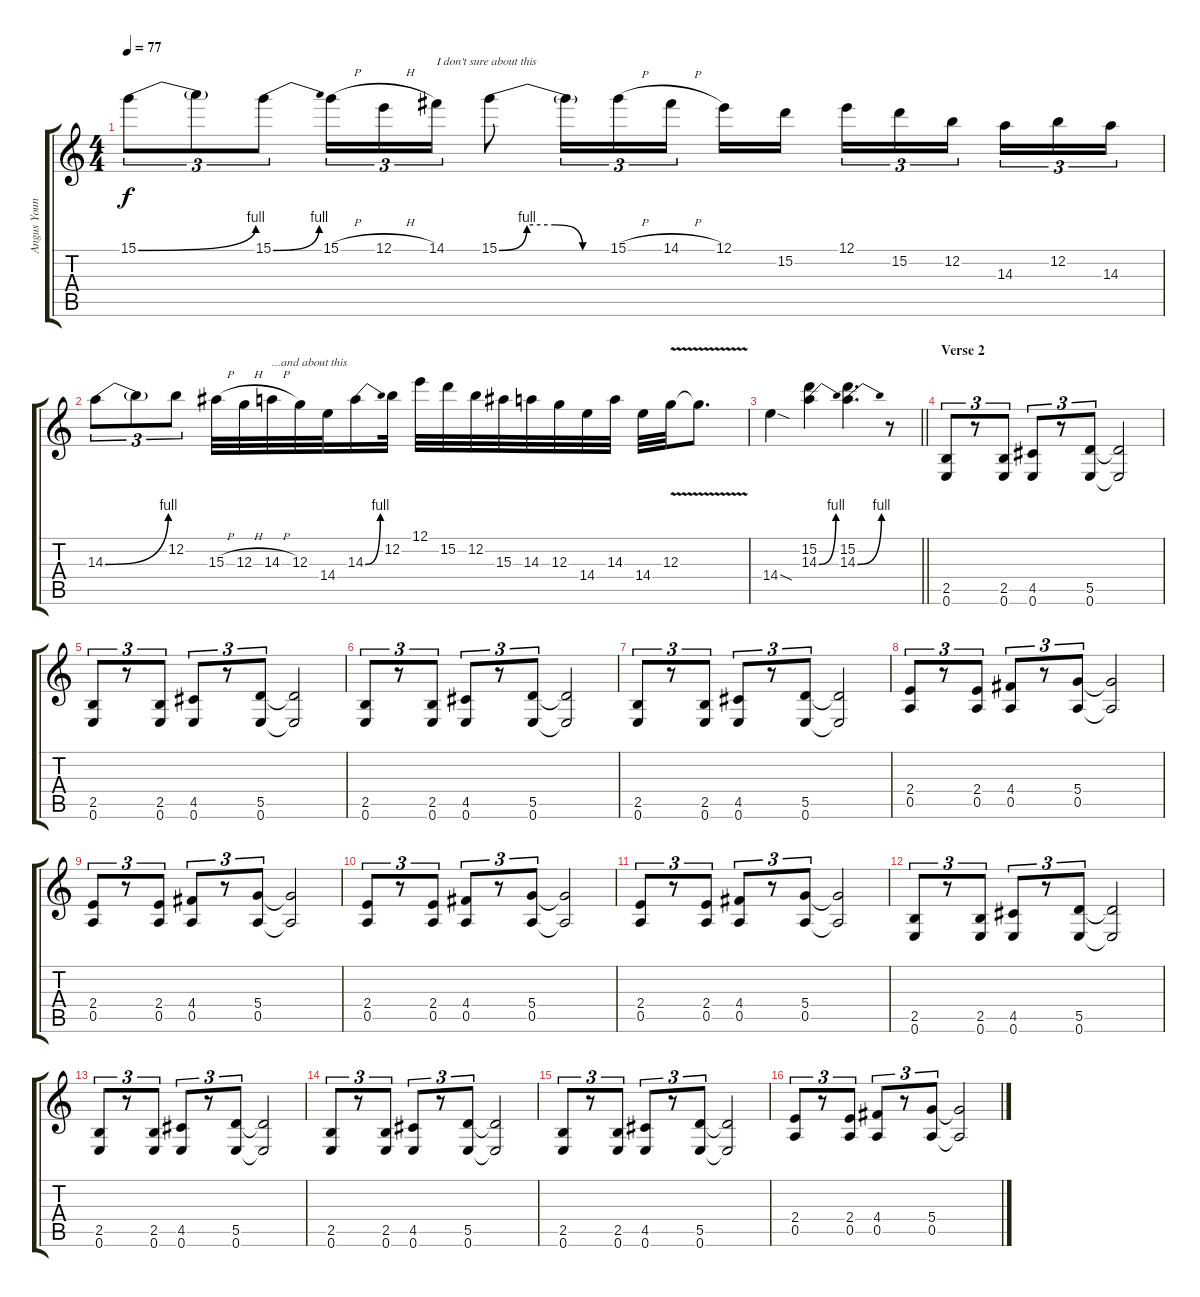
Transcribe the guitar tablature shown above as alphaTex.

\track ("Angus Young" "Angus Youn") {instrument distortionguitar}
\staff {score tabs}
\tuning (E4 B3 G3 D3 A2 E2) {hide}
\ts (4 4)
\tempo 77
\clef g2
\ks c
15.1{be (bend 0 0 60 4)}.8{tu (3 2) dy f} 15.1{t}.8{tu (3 2)} 15.1{be (bend 0 0 60 4)}.8{tu (3 2)} 15.1{h}.16{tu (3 2)} 12.1{h}.16{tu (3 2)} 14.1.16{tu (3 2) txt "I don't sure about this"} 15.1{be (custom 0 0 15 4 30 4 45 0 60 0)}.8 15.1{t}.16{tu (3 2)} 15.1{h}.16{tu (3 2)} 14.1{h}.16{tu (3 2) beam splitsecondary} 12.1.16 15.2.16 12.1.16{tu (3 2)} 15.2.16{tu (3 2)} 12.2.16{tu (3 2) beam splitsecondary} 14.3.16{tu (3 2)} 12.2.16{tu (3 2)} 14.3.16{tu (3 2)} |
14.3{be (bend 0 0 60 4)}.8{tu (3 2)} 14.3{t}.8{tu (3 2)} 12.2.8{tu (3 2)} 15.3{h}.32 12.3{h}.32 14.3{h}.32{txt "...and about this"} 12.3.32 14.4.32 14.3{be (bend 0 0 60 4)}.16 12.2.32 12.1.32 15.2.32 12.2.32 15.3.32 14.3.32 12.3.32 14.4.32 14.3.32 14.4.32 12.3{v}.32 12.3{t}.8{d} |
\barLineRight lightlight
14.4{sod}.4 (15.2 14.3{be (bend 0 0 60 4)}).4 (15.2 14.3{be (bend 0 0 60 4)}).4{d} r.8 |
\section ("" "Verse 2")
(2.5 0.6).8{tu (3 2) volume 10 balance 16 instrument electricguitarmuted} r.8{tu (3 2)} (2.5 0.6).8{tu (3 2)} (4.5 0.6).8{tu (3 2)} r.8{tu (3 2)} (5.5 0.6).8{tu (3 2)} (5.5{t} 0.6{t}).2 |
(2.5 0.6).8{tu (3 2)} r.8{tu (3 2)} (2.5 0.6).8{tu (3 2)} (4.5 0.6).8{tu (3 2)} r.8{tu (3 2)} (5.5 0.6).8{tu (3 2)} (5.5{t} 0.6{t}).2 |
(2.5 0.6).8{tu (3 2)} r.8{tu (3 2)} (2.5 0.6).8{tu (3 2)} (4.5 0.6).8{tu (3 2)} r.8{tu (3 2)} (5.5 0.6).8{tu (3 2)} (5.5{t} 0.6{t}).2 |
(2.5 0.6).8{tu (3 2)} r.8{tu (3 2)} (2.5 0.6).8{tu (3 2)} (4.5 0.6).8{tu (3 2)} r.8{tu (3 2)} (5.5 0.6).8{tu (3 2)} (5.5{t} 0.6{t}).2 |
(2.4 0.5).8{tu (3 2)} r.8{tu (3 2)} (2.4 0.5).8{tu (3 2)} (4.4 0.5).8{tu (3 2)} r.8{tu (3 2)} (5.4 0.5).8{tu (3 2)} (5.4{t} 0.5{t}).2 |
(2.4 0.5).8{tu (3 2)} r.8{tu (3 2)} (2.4 0.5).8{tu (3 2)} (4.4 0.5).8{tu (3 2)} r.8{tu (3 2)} (5.4 0.5).8{tu (3 2)} (5.4{t} 0.5{t}).2 |
(2.4 0.5).8{tu (3 2)} r.8{tu (3 2)} (2.4 0.5).8{tu (3 2)} (4.4 0.5).8{tu (3 2)} r.8{tu (3 2)} (5.4 0.5).8{tu (3 2)} (5.4{t} 0.5{t}).2 |
(2.4 0.5).8{tu (3 2)} r.8{tu (3 2)} (2.4 0.5).8{tu (3 2)} (4.4 0.5).8{tu (3 2)} r.8{tu (3 2)} (5.4 0.5).8{tu (3 2)} (5.4{t} 0.5{t}).2 |
(2.5 0.6).8{tu (3 2) volume 10 instrument electricguitarmuted} r.8{tu (3 2)} (2.5 0.6).8{tu (3 2)} (4.5 0.6).8{tu (3 2)} r.8{tu (3 2)} (5.5 0.6).8{tu (3 2)} (5.5{t} 0.6{t}).2 |
(2.5 0.6).8{tu (3 2)} r.8{tu (3 2)} (2.5 0.6).8{tu (3 2)} (4.5 0.6).8{tu (3 2)} r.8{tu (3 2)} (5.5 0.6).8{tu (3 2)} (5.5{t} 0.6{t}).2 |
(2.5 0.6).8{tu (3 2)} r.8{tu (3 2)} (2.5 0.6).8{tu (3 2)} (4.5 0.6).8{tu (3 2)} r.8{tu (3 2)} (5.5 0.6).8{tu (3 2)} (5.5{t} 0.6{t}).2 |
(2.5 0.6).8{tu (3 2)} r.8{tu (3 2)} (2.5 0.6).8{tu (3 2)} (4.5 0.6).8{tu (3 2)} r.8{tu (3 2)} (5.5 0.6).8{tu (3 2)} (5.5{t} 0.6{t}).2 |
(2.4 0.5).8{tu (3 2)} r.8{tu (3 2)} (2.4 0.5).8{tu (3 2)} (4.4 0.5).8{tu (3 2)} r.8{tu (3 2)} (5.4 0.5).8{tu (3 2)} (5.4{t} 0.5{t}).2
